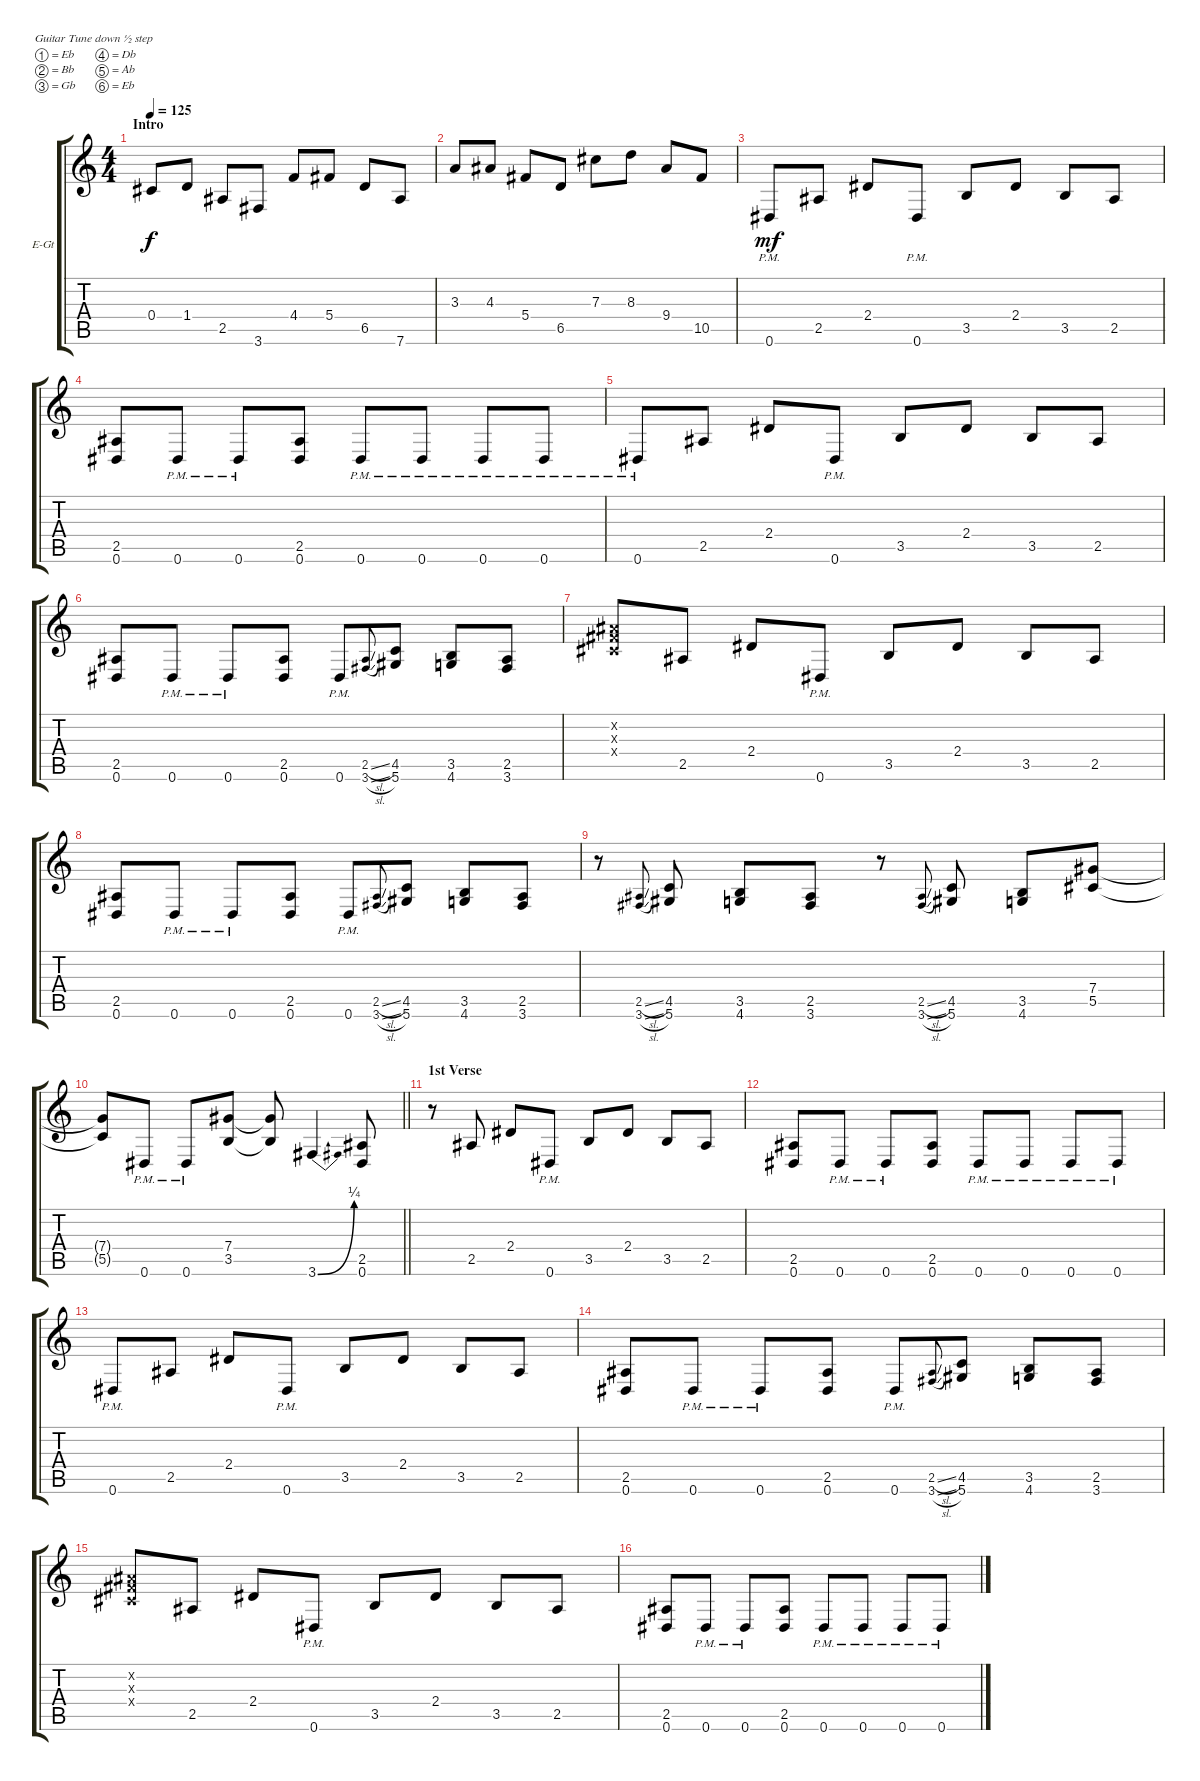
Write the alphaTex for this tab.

\bracketExtendMode groupsimilarinstruments
\firstSystemTrackNameOrientation horizontal
\otherSystemsTrackNameOrientation horizontal
\track ("Dave Mustaine" "E-Gt") {instrument distortionguitar}
\staff {score tabs}
\tuning (Eb4 Bb3 Gb3 Db3 Ab2 Eb2)
\ts (4 4)
\beaming (8 2 2 2 2)
\section ("" "Intro")
\tempo 125
\clef g2
\ks c
0.4.8{dy f instrument distortionguitar} 1.4.8 2.5.8 3.6.8 4.4.8 5.4.8 6.5.8 7.6.8 |
3.3.8 4.3.8 5.4.8 6.5.8 7.3.8 8.3.8 9.4.8 10.5.8 |
0.6{pm}.8{dy mf} 2.5.8 2.4.8 0.6{pm}.8 3.5.8 2.4.8 3.5.8 2.5.8 |
(2.5 0.6).8 0.6{pm}.8 0.6{pm}.8 (2.5 0.6).8 0.6{pm}.8 0.6{pm}.8 0.6{pm}.8 0.6{pm}.8 |
0.6{pm}.8 2.5.8 2.4.8 0.6{pm}.8 3.5.8 2.4.8 3.5.8 2.5.8 |
(2.5 0.6).8 0.6{pm}.8 0.6{pm}.8 (2.5 0.6).8 0.6{pm}.8 (2.5{sl} 3.6{sl}).8{gr onbeat} (4.5 5.6).8 (3.5 4.6).8 (2.5 3.6).8 |
(0.2{x} 0.3{x} 0.4{x}).8 2.5.8 2.4.8 0.6{pm}.8 3.5.8 2.4.8 3.5.8 2.5.8 |
(2.5 0.6).8 0.6{pm}.8 0.6{pm}.8 (2.5 0.6).8 0.6{pm}.8 (2.5{sl} 3.6{sl}).8{gr onbeat} (4.5 5.6).8 (3.5 4.6).8 (2.5 3.6).8 |
r.8 (2.5{sl} 3.6{sl}).8{gr onbeat} (4.5 5.6).8 (3.5 4.6).8 (2.5 3.6).8 r.8 (2.5{sl} 3.6{sl}).8{gr onbeat} (4.5 5.6).8 (3.5 4.6).8 (7.4 5.5).8 |
\barLineRight lightlight
(7.4{t} 5.5{t}).8 0.6{pm}.8 0.6{pm}.8 (7.4 3.5).8 (7.4{t} 3.5{t}).8 3.6{be (bend 0 0 60 1)}.4 (2.5 0.6).8 |
\section ("" "1st Verse")
r.8 2.5.8 2.4.8 0.6{pm}.8 3.5.8 2.4.8 3.5.8 2.5.8 |
(2.5 0.6).8 0.6{pm}.8 0.6{pm}.8 (2.5 0.6).8 0.6{pm}.8 0.6{pm}.8 0.6{pm}.8 0.6{pm}.8 |
0.6{pm}.8 2.5.8 2.4.8 0.6{pm}.8 3.5.8 2.4.8 3.5.8 2.5.8 |
(2.5 0.6).8 0.6{pm}.8 0.6{pm}.8 (2.5 0.6).8 0.6{pm}.8 (2.5{sl} 3.6{sl}).8{gr onbeat} (4.5 5.6).8 (3.5 4.6).8 (2.5 3.6).8 |
(0.2{x} 0.3{x} 0.4{x}).8 2.5.8 2.4.8 0.6{pm}.8 3.5.8 2.4.8 3.5.8 2.5.8 |
(2.5 0.6).8 0.6{pm}.8 0.6{pm}.8 (2.5 0.6).8 0.6{pm}.8 0.6{pm}.8 0.6{pm}.8 0.6{pm}.8
